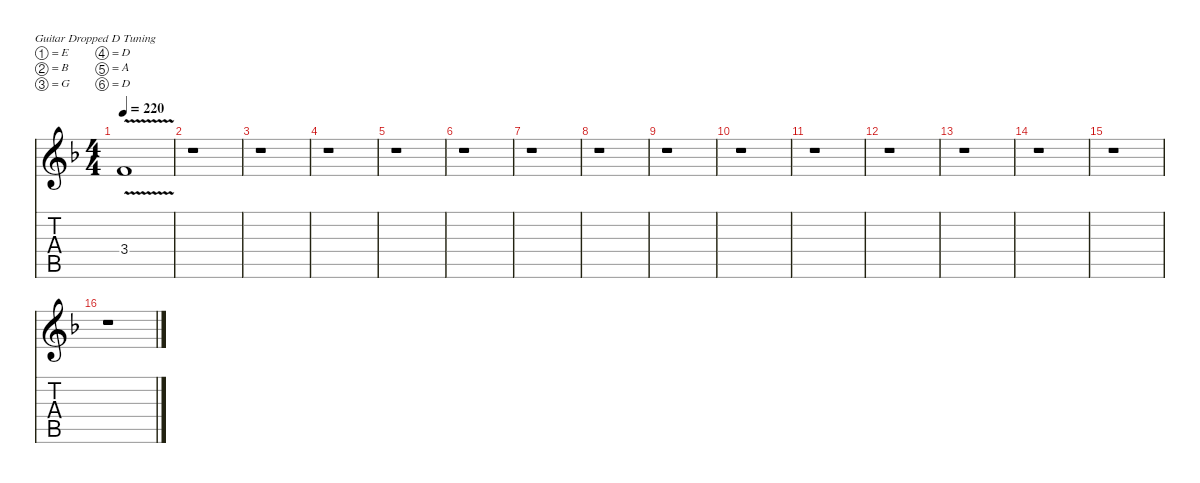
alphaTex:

\hideDynamics
\bracketExtendMode nobrackets
\singleTrackTrackNamePolicy hidden
\multiTrackTrackNamePolicy hidden
\firstSystemTrackNameMode fullname
\firstSystemTrackNameOrientation horizontal
\otherSystemsTrackNameOrientation horizontal
\track ("Lead guitar" "E-Gt") {mute instrument overdrivenguitar}
\staff {score tabs}
\tuning (E4 B3 G3 D3 A2 D2)
\ts (4 4)
\tempo 220
\clef g2
\ks dminor
3.4{v t acc forcenatural}.1{dy f beam Up} |
r.1{beam Down} |
r.1{beam Down} |
r.1{beam Down} |
r.1{beam Down} |
r.1{beam Down} |
r.1{beam Down} |
r.1{beam Down} |
r.1{beam Down} |
r.1{beam Down} |
r.1{beam Down} |
r.1{beam Down} |
r.1{beam Down} |
r.1{beam Down} |
r.1{beam Down} |
r.1{beam Down}
